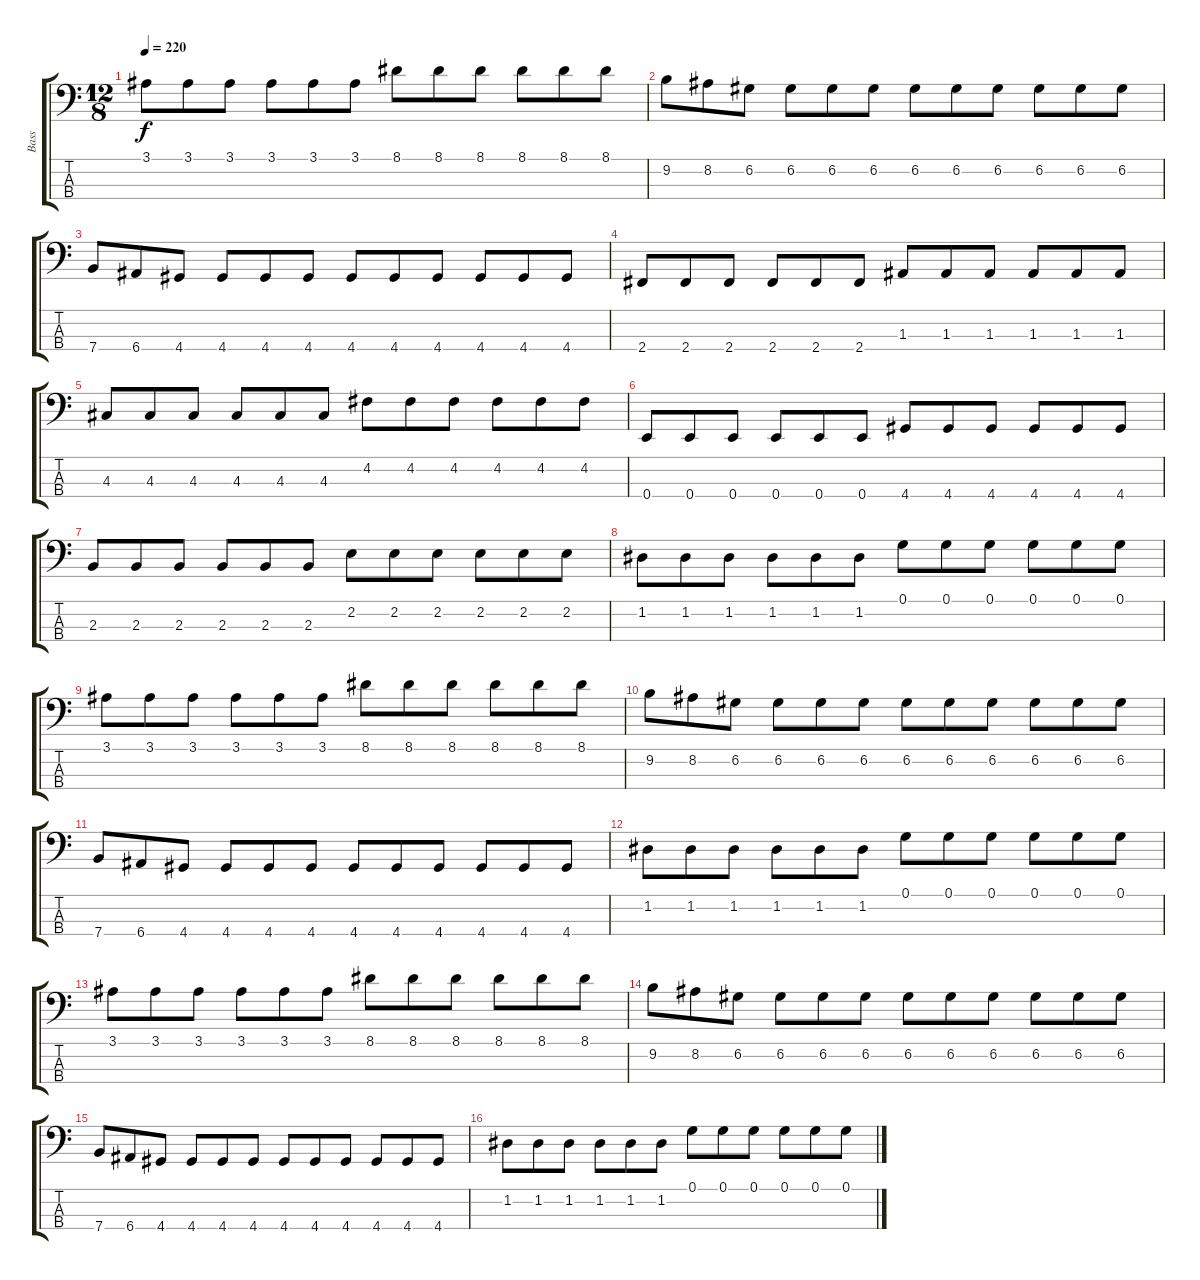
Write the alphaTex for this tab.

\track ("Bass" "Bass") {instrument electricbassfinger}
\staff {score tabs}
\tuning (G2 D2 A1 E1) {hide}
\ts (12 8)
\tempo 220
\clef f4
\ks c
3.1.8{dy f} 3.1.8 3.1.8 3.1.8 3.1.8 3.1.8 8.1.8 8.1.8 8.1.8 8.1.8 8.1.8 8.1.8 |
9.2.8 8.2.8 6.2.8 6.2.8 6.2.8 6.2.8 6.2.8 6.2.8 6.2.8 6.2.8 6.2.8 6.2.8 |
7.4.8 6.4.8 4.4.8 4.4.8 4.4.8 4.4.8 4.4.8 4.4.8 4.4.8 4.4.8 4.4.8 4.4.8 |
2.4.8 2.4.8 2.4.8 2.4.8 2.4.8 2.4.8 1.3.8 1.3.8 1.3.8 1.3.8 1.3.8 1.3.8 |
4.3.8 4.3.8 4.3.8 4.3.8 4.3.8 4.3.8 4.2.8 4.2.8 4.2.8 4.2.8 4.2.8 4.2.8 |
0.4.8 0.4.8 0.4.8 0.4.8 0.4.8 0.4.8 4.4.8 4.4.8 4.4.8 4.4.8 4.4.8 4.4.8 |
2.3.8 2.3.8 2.3.8 2.3.8 2.3.8 2.3.8 2.2.8 2.2.8 2.2.8 2.2.8 2.2.8 2.2.8 |
1.2.8 1.2.8 1.2.8 1.2.8 1.2.8 1.2.8 0.1.8 0.1.8 0.1.8 0.1.8 0.1.8 0.1.8 |
3.1.8 3.1.8 3.1.8 3.1.8 3.1.8 3.1.8 8.1.8 8.1.8 8.1.8 8.1.8 8.1.8 8.1.8 |
9.2.8 8.2.8 6.2.8 6.2.8 6.2.8 6.2.8 6.2.8 6.2.8 6.2.8 6.2.8 6.2.8 6.2.8 |
7.4.8 6.4.8 4.4.8 4.4.8 4.4.8 4.4.8 4.4.8 4.4.8 4.4.8 4.4.8 4.4.8 4.4.8 |
1.2.8 1.2.8 1.2.8 1.2.8 1.2.8 1.2.8 0.1.8 0.1.8 0.1.8 0.1.8 0.1.8 0.1.8 |
3.1.8 3.1.8 3.1.8 3.1.8 3.1.8 3.1.8 8.1.8 8.1.8 8.1.8 8.1.8 8.1.8 8.1.8 |
9.2.8 8.2.8 6.2.8 6.2.8 6.2.8 6.2.8 6.2.8 6.2.8 6.2.8 6.2.8 6.2.8 6.2.8 |
7.4.8 6.4.8 4.4.8 4.4.8 4.4.8 4.4.8 4.4.8 4.4.8 4.4.8 4.4.8 4.4.8 4.4.8 |
1.2.8 1.2.8 1.2.8 1.2.8 1.2.8 1.2.8 0.1.8 0.1.8 0.1.8 0.1.8 0.1.8 0.1.8
